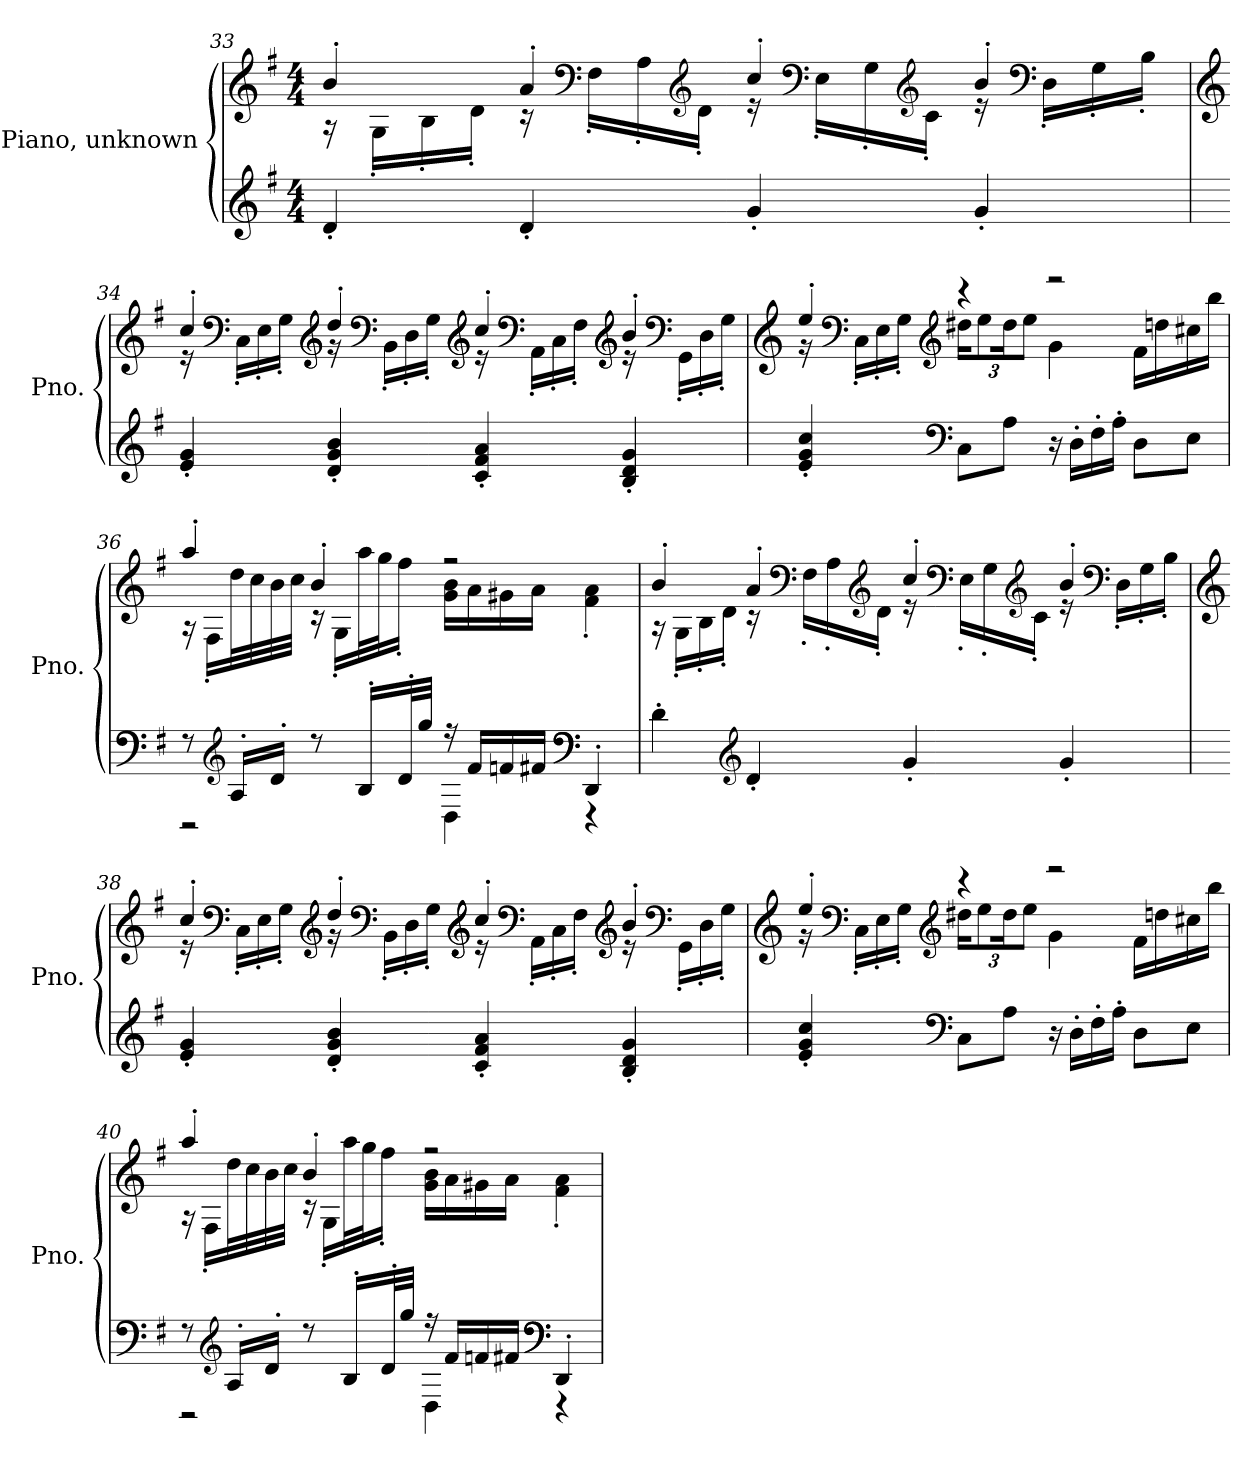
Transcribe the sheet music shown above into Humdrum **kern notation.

**kern	**kern
*part1	*part1
*staff2	*staff1
*I"Piano, unknown	*
*I'Pno.	*
!!LO:PB:g=z
*clefG2	*clefG2
*k[f#]	*k[f#]
*M4/4	*M4/4
=33	=33
*	*^
4d'/	4b'/	16r
.	.	16G'\LL
.	.	16B'\
.	.	16d'\JJ
4d'/	4a'/	16r
*	*clefF4	*
.	.	16F#'\LL
.	.	16A'\
*	*clefG2	*
.	.	16d'\JJ
4g'/	4cc'/	16r
*	*clefF4	*
.	.	16E'\LL
.	.	16G'\
*	*clefG2	*
.	.	16c'\JJ
4g'/	4b'/	16r
*	*clefF4	*
.	.	16D'\LL
.	.	16G'\
.	.	16B'\JJ
!!LO:LB:g=z	!!
=34	=34	=34
*	*clefG2	*
4e/' 4g/'	4cc'/	16r
*	*clefF4	*
.	.	16C'\LL
.	.	16E'\
.	.	16G'\JJ
*	*clefG2	*
4d/' 4g/' 4b/'	4dd'/	16r
*	*clefF4	*
.	.	16BB'\LL
.	.	16D'\
.	.	16G'\JJ
*	*clefG2	*
4c/' 4f#/' 4a/'	4cc'/	16r
*	*clefF4	*
.	.	16AA'\LL
.	.	16C'\
.	.	16F#'\JJ
*	*clefG2	*
4B/' 4d/' 4g/'	4b'/	16r
*	*clefF4	*
.	.	16GG'\LL
.	.	16D'\
.	.	16G'\JJ
!!LO:LB:g=z	!!
=35	=35	=35
*	*clefG2	*
4e/' 4g/' 4cc/'	4ee'/	16r
*	*clefF4	*
.	.	16C'\LL
.	.	16E'\
.	.	16G'\JJ
*clefF4	*clefG2	*
*	*	*Xbrackettup
8C\L	4r	24dd#X\KL
.	.	12ee\
8A\J	.	24dd#\K
.	.	12ee\J
16r	2r	4g\
16D'\LL	.	.
16F#'\	.	.
16A'\JJ	.	.
8D\L	.	16f#\LL
.	.	16ddn\
8E\J	.	16cc#X\
.	.	16bb\JJ
=36	=36	=36
*^	*	*
8r	2r	4aa'/	16r
.	.	.	16F#'\LL
*clefG2	*	*	*
16A'/LL	.	.	32dd\L
.	.	.	32cc\
16d'/JJ	.	.	32b\
.	.	.	32cc\JJJ
8r	.	4b'/	16r
.	.	.	16G'\LL
16B'/LL	.	.	32aa\L
.	.	.	32gg\J
32d'/L	.	.	16ff#'\JJ
32gg/JJJ	.	.	.
16r	4D\	2r	16g\ 16b\LL
16f#/LL	.	.	16a\
16fn/	.	.	16g#X\
16f#X/JJ	.	.	16a\JJ
*clefF4	*	*	*
4DD'/	4r	.	4f#\' 4a\'
*v	*v	*	*
!!LO:LB:g=z	!!
=37	=37	=37
4d'\	4b'/	16r
.	.	16G'\LL
.	.	16B'\
.	.	16d'\JJ
*clefG2	*	*
4d'/	4a'/	16r
*	*clefF4	*
.	.	16F#'\LL
.	.	16A'\
*	*clefG2	*
.	.	16d'\JJ
4g'/	4cc'/	16r
*	*clefF4	*
.	.	16E'\LL
.	.	16G'\
*	*clefG2	*
.	.	16c'\JJ
4g'/	4b'/	16r
*	*clefF4	*
.	.	16D'\LL
.	.	16G'\
.	.	16B'\JJ
!!LO:LB:g=z	!!
=38	=38	=38
*	*clefG2	*
4e/' 4g/'	4cc'/	16r
*	*clefF4	*
.	.	16C'\LL
.	.	16E'\
.	.	16G'\JJ
*	*clefG2	*
4d/' 4g/' 4b/'	4dd'/	16r
*	*clefF4	*
.	.	16BB'\LL
.	.	16D'\
.	.	16G'\JJ
*	*clefG2	*
4c/' 4f#/' 4a/'	4cc'/	16r
*	*clefF4	*
.	.	16AA'\LL
.	.	16C'\
.	.	16F#'\JJ
*	*clefG2	*
4B/' 4d/' 4g/'	4b'/	16r
*	*clefF4	*
.	.	16GG'\LL
.	.	16D'\
.	.	16G'\JJ
!!LO:LB:g=z	!!
=39	=39	=39
*	*clefG2	*
4e/' 4g/' 4cc/'	4ee'/	16r
*	*clefF4	*
.	.	16C'\LL
.	.	16E'\
.	.	16G'\JJ
*clefF4	*clefG2	*
8C\L	4r	24dd#X\KL
.	.	12ee\
8A\J	.	24dd#\K
.	.	12ee\J
16r	2r	4g\
16D'\LL	.	.
16F#'\	.	.
16A'\JJ	.	.
8D\L	.	16f#\LL
.	.	16ddn\
8E\J	.	16cc#X\
.	.	16bb\JJ
=40	=40	=40
*^	*	*
8r	2r	4aa'/	16r
.	.	.	16F#'\LL
*clefG2	*	*	*
16A'/LL	.	.	32dd\L
.	.	.	32cc\
16d'/JJ	.	.	32b\
.	.	.	32cc\JJJ
8r	.	4b'/	16r
.	.	.	16G'\LL
16B'/LL	.	.	32aa\L
.	.	.	32gg\J
32d'/L	.	.	16ff#'\JJ
32gg/JJJ	.	.	.
16r	4D\	2r	16g\ 16b\LL
16f#/LL	.	.	16a\
16fn/	.	.	16g#X\
16f#X/JJ	.	.	16a\JJ
*clefF4	*	*	*
4DD'/	4r	.	4f#\' 4a\'
*v	*v	*	*
*	*v	*v
=	=
*-	*-
